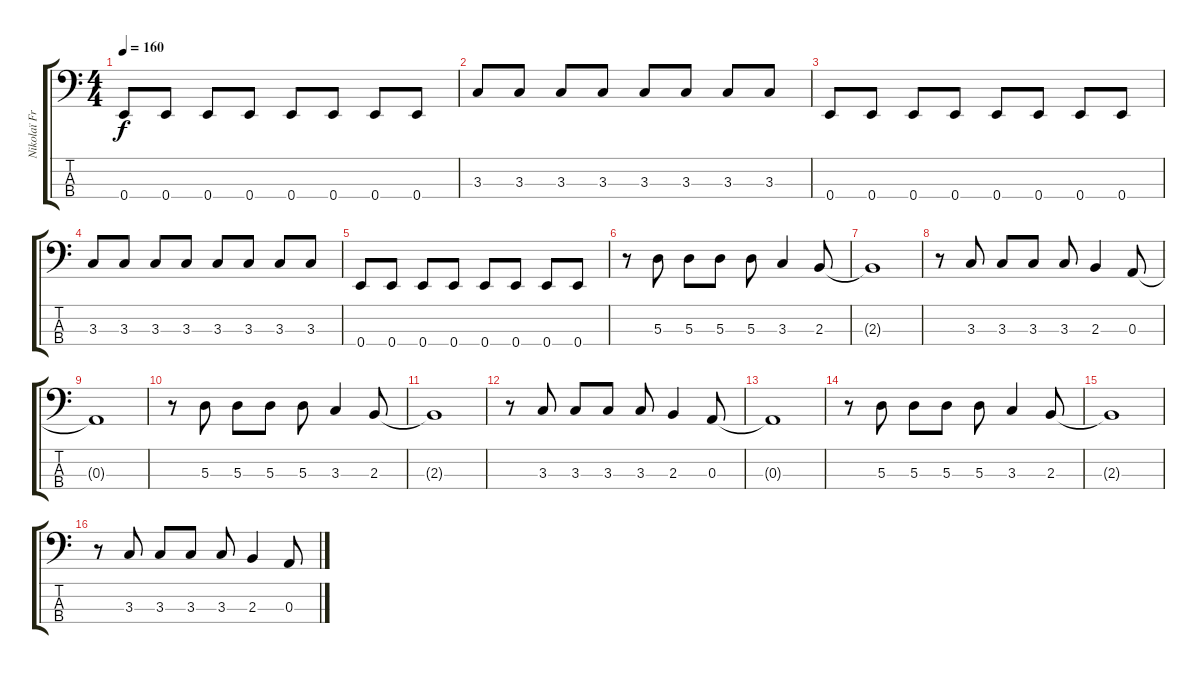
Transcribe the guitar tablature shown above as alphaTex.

\track ("Nikolaï Fraiture" "Nikolaï Fr") {instrument electricbassfinger}
\staff {score tabs}
\tuning (G2 D2 A1 E1) {hide}
\ts (4 4)
\tempo 160
\clef f4
\ks c
0.4.8{dy f} 0.4.8 0.4.8 0.4.8 0.4.8 0.4.8 0.4.8 0.4.8 |
3.3.8 3.3.8 3.3.8 3.3.8 3.3.8 3.3.8 3.3.8 3.3.8 |
0.4.8 0.4.8 0.4.8 0.4.8 0.4.8 0.4.8 0.4.8 0.4.8 |
3.3.8 3.3.8 3.3.8 3.3.8 3.3.8 3.3.8 3.3.8 3.3.8 |
0.4.8 0.4.8 0.4.8 0.4.8 0.4.8 0.4.8 0.4.8 0.4.8 |
r.8 5.3.8 5.3.8 5.3.8 5.3.8 3.3.4 2.3.8 |
2.3{t}.1 |
r.8 3.3.8 3.3.8 3.3.8 3.3.8 2.3.4 0.3.8 |
0.3{t}.1 |
r.8 5.3.8 5.3.8 5.3.8 5.3.8 3.3.4 2.3.8 |
2.3{t}.1 |
r.8 3.3.8 3.3.8 3.3.8 3.3.8 2.3.4 0.3.8 |
0.3{t}.1 |
r.8 5.3.8 5.3.8 5.3.8 5.3.8 3.3.4 2.3.8 |
2.3{t}.1 |
r.8 3.3.8 3.3.8 3.3.8 3.3.8 2.3.4 0.3.8
